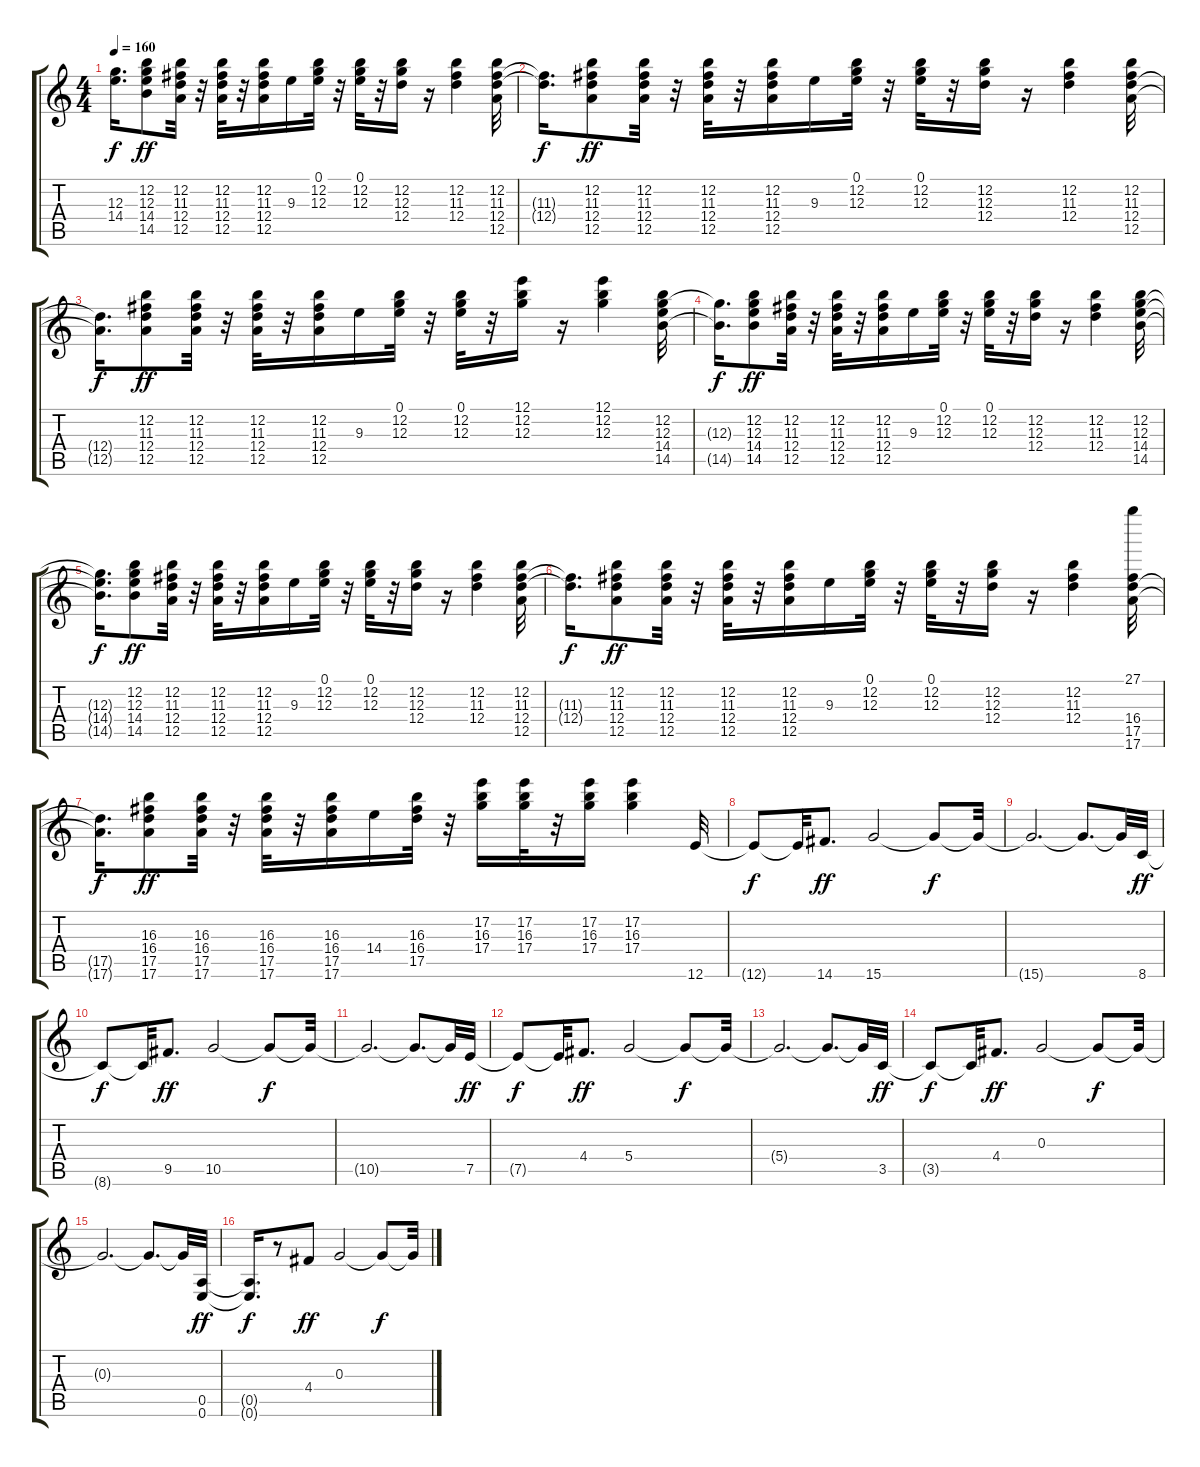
\track "" {instrument overdrivenguitar}
\staff {score tabs}
\tuning (E4 B3 G3 D3 A2 E2) {hide}
\ts (4 4)
\tempo 160
\clef g2
\ks c
(12.3{t} 14.4{t}).16{d dy f} (12.2 12.3 14.4 14.5).8{dy ff} (12.2 11.3 12.4 12.5).32 r.32 (12.2 11.3 12.4 12.5).32 r.32 (12.2 11.3 12.4 12.5).16 9.3.16 (0.1 12.2 12.3).32 r.32 (0.1 12.2 12.3).32 r.32 (12.2 12.3 12.4).16 r.16 (12.2 11.3 12.4).4 (12.2 11.3 12.4 12.5).32 |
(11.3{t} 12.4{t}).16{d dy f} (12.2 11.3 12.4 12.5).8{dy ff} (12.2 11.3 12.4 12.5).32 r.32 (12.2 11.3 12.4 12.5).32 r.32 (12.2 11.3 12.4 12.5).16 9.3.16 (0.1 12.2 12.3).32 r.32 (0.1 12.2 12.3).32 r.32 (12.2 12.3 12.4).16 r.16 (12.2 11.3 12.4).4 (12.2 11.3 12.4 12.5).32 |
(12.4{t} 12.5{t}).16{d dy f} (12.2 11.3 12.4 12.5).8{dy ff} (12.2 11.3 12.4 12.5).32 r.32 (12.2 11.3 12.4 12.5).32 r.32 (12.2 11.3 12.4 12.5).16 9.3.16 (0.1 12.2 12.3).32 r.32 (0.1 12.2 12.3).32 r.32 (12.1 12.2 12.3).16 r.16 (12.1 12.2 12.3).4 (12.2 12.3 14.4 14.5).32 |
(12.3{t} 14.5{t}).16{d dy f} (12.2 12.3 14.4 14.5).8{dy ff} (12.2 11.3 12.4 12.5).32 r.32 (12.2 11.3 12.4 12.5).32 r.32 (12.2 11.3 12.4 12.5).16 9.3.16 (0.1 12.2 12.3).32 r.32 (0.1 12.2 12.3).32 r.32 (12.2 12.3 12.4).16 r.16 (12.2 11.3 12.4).4 (12.2 12.3 14.4 14.5).32 |
(12.3{t} 14.4{t} 14.5{t}).16{d dy f} (12.2 12.3 14.4 14.5).8{dy ff} (12.2 11.3 12.4 12.5).32 r.32 (12.2 11.3 12.4 12.5).32 r.32 (12.2 11.3 12.4 12.5).16 9.3.16 (0.1 12.2 12.3).32 r.32 (0.1 12.2 12.3).32 r.32 (12.2 12.3 12.4).16 r.16 (12.2 11.3 12.4).4 (12.2 11.3 12.4 12.5).32 |
(11.3{t} 12.4{t}).16{d dy f} (12.2 11.3 12.4 12.5).8{dy ff} (12.2 11.3 12.4 12.5).32 r.32 (12.2 11.3 12.4 12.5).32 r.32 (12.2 11.3 12.4 12.5).16 9.3.16 (0.1 12.2 12.3).32 r.32 (0.1 12.2 12.3).32 r.32 (12.2 12.3 12.4).16 r.16 (12.2 11.3 12.4).4 (27.1 16.4 17.5 17.6).32 |
(17.5{t} 17.6{t}).16{d dy f} (16.3 16.4 17.5 17.6).8{dy ff} (16.3 16.4 17.5 17.6).32 r.32 (16.3 16.4 17.5 17.6).32 r.32 (16.3 16.4 17.5 17.6).16 14.4.16 (16.3 16.4 17.5).32 r.32 (17.2 16.3 17.4).16 (17.2 16.3 17.4).32 r.32 (17.2 16.3 17.4).16 (17.2 16.3 17.4).4 12.6.32 |
12.6{t}.8{dy f} 12.6{t}.32 14.6.8{d dy ff} 15.6.2 15.6{t}.8{dy f} 15.6{t}.32 |
15.6{t}.2{d} 15.6{t}.8{d} 15.6{t}.32 8.6.32{dy ff} |
8.6{t}.8{dy f} 8.6{t}.32 9.5.8{d dy ff} 10.5.2 10.5{t}.8{dy f} 10.5{t}.32 |
10.5{t}.2{d} 10.5{t}.8{d} 10.5{t}.32 7.5.32{dy ff} |
7.5{t}.8{dy f} 7.5{t}.32 4.4.8{d dy ff} 5.4.2 5.4{t}.8{dy f} 5.4{t}.32 |
5.4{t}.2{d} 5.4{t}.8{d} 5.4{t}.32 3.5.32{dy ff} |
3.5{t}.8{dy f} 3.5{t}.32 4.4.8{d dy ff} 0.3.2 0.3{t}.8{dy f} 0.3{t}.32 |
0.3{t}.2{d} 0.3{t}.8{d} 0.3{t}.32 (0.5 0.6).32{dy ff} |
(0.5{t} 0.6{t}).16{d dy f} r.8 4.4.8{dy ff} 0.3.2 0.3{t}.8{dy f} 0.3{t}.32
